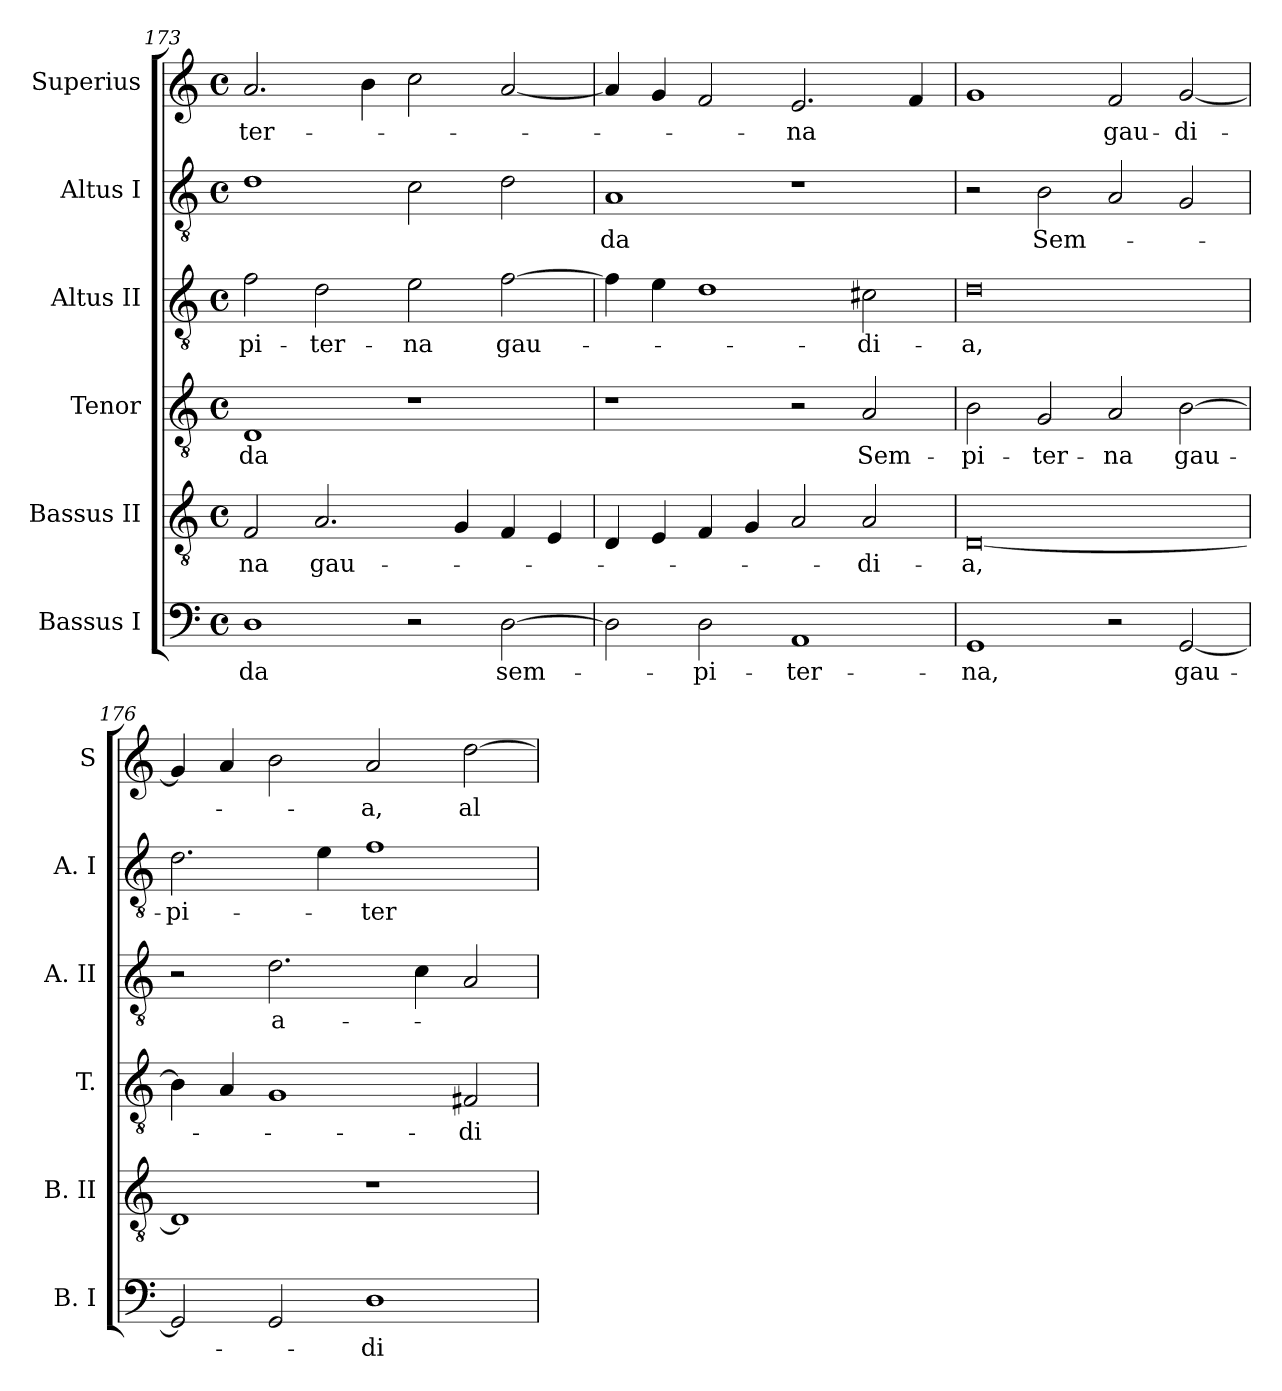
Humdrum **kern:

**kern	**text	**kern	**text	**kern	**text	**kern	**text	**kern	**text	**kern	**text
*part6	*part6	*part5	*part5	*part4	*part4	*part3	*part3	*part2	*part2	*part1	*part1
*staff6	*staff6	*staff5	*staff5	*staff4	*staff4	*staff3	*staff3	*staff2	*staff2	*staff1	*staff1
*I"Bassus I	*	*I"Bassus II	*	*I"Tenor	*	*I"Altus II	*	*I"Altus I	*	*I"Superius	*
*I'B. I	*	*I'B. II	*	*I'T.	*	*I'A. II	*	*I'A. I	*	*I'S	*
*clefF4	*	*clefGv2	*	*clefGv2	*	*clefGv2	*	*clefGv2	*	*clefG2	*
*	*	*ITrd7c12	*	*ITrd7c12	*	*ITrd7c12	*	*ITrd7c12	*	*	*
*k[]	*	*k[]	*	*k[]	*	*k[]	*	*k[]	*	*k[]	*
*C:	*	*C:	*	*C:	*	*C:	*	*C:	*	*C:	*
*M4/4	*	*M4/4	*	*M4/4	*	*M4/4	*	*M4/4	*	*M4/4	*
*met(c)	*	*met(c)	*	*met(c)	*	*met(c)	*	*met(c)	*	*met(c)	*
=173	=173	=173	=173	=173	=173	=173	=173	=173	=173	=173	=173
!	!LO:LY:b:color=#000000	!	!	!	!	!	!	!	!	!	!
!	!	!	!LO:LY:b:color=#000000	!	!	!	!	!	!	!	!
!	!	!	!	!	!LO:LY:b:color=#000000	!	!	!	!	!	!
!	!	!	!	!	!	!	!LO:LY:b:color=#000000	!	!	!	!
!	!	!	!	!	!	!	!	!	!	!	!LO:LY:b:color=#000000
1Di	-da	2FFi/	-na	1DDi	-da	2Fi\	-pi-	1Di	.	2.ai/	-ter-
!	!	!	!LO:LY:b:color=#000000	!	!	!	!	!	!	!	!
!	!	!	!	!	!	!	!LO:LY:b:color=#000000	!	!	!	!
.	.	2.AAi/	gau-	.	.	2Di\	-ter-	.	.	.	.
.	.	.	.	.	.	.	.	.	.	4bi\	.
!	!	!	!	!	!	!	!LO:LY:b:color=#000000	!	!	!	!
2r	.	.	.	1r	.	2Ei\	-na	2Ci\	.	2cci\	.
.	.	4GGi/	.	.	.	.	.	.	.	.	.
!	!LO:LY:b:color=#000000	!	!	!	!	!	!	!	!	!	!
!	!	!	!	!	!	!	!LO:LY:b:color=#000000	!	!	!	!
[>2Di\	sem-	4FFi/	.	.	.	[>2Fi\	gau-	2Di\	.	[<2ai/	.
.	.	4EEi/	.	.	.	.	.	.	.	.	.
=174	=174	=174	=174	=174	=174	=174	=174	=174	=174	=174	=174
!	!	!	!	!	!	!	!	!	!LO:LY:b:color=#000000	!	!
2Di\]	.	4DDi/	.	1r	.	4Fi\]	.	1AAi	-da	4ai/]	.
.	.	4EEi/	.	.	.	4Ei\	.	.	.	4gi/	.
!	!LO:LY:b:color=#000000	!	!	!	!	!	!	!	!	!	!
2Di\	-pi-	4FFi/	.	.	.	1Di	.	.	.	2fi/	.
.	.	4GGi/	.	.	.	.	.	.	.	.	.
!	!LO:LY:b:color=#000000	!	!	!	!	!	!	!	!	!	!
!	!	!	!	!	!	!	!	!	!	!	!LO:LY:b:color=#000000
1AAi	-ter-	2AAi/	.	2r	.	.	.	1r	.	2.ei/	-na
!	!	!	!LO:LY:b:color=#000000	!	!	!	!	!	!	!	!
!	!	!	!	!	!LO:LY:b:color=#000000	!	!	!	!	!	!
!	!	!	!	!	!	!	!LO:LY:b:color=#000000	!	!	!	!
.	.	2AAi/	-di-	2AAi/	Sem-	2C#Xi\	-di-	.	.	.	.
.	.	.	.	.	.	.	.	.	.	4fi/	.
=175	=175	=175	=175	=175	=175	=175	=175	=175	=175	=175	=175
!	!LO:LY:b:color=#000000	!	!	!	!	!	!	!	!	!	!
!	!	!	!LO:LY:b:color=#000000	!	!	!	!	!	!	!	!
!	!	!	!	!	!LO:LY:b:color=#000000	!	!	!	!	!	!
!	!	!	!	!	!	!	!LO:LY:b:color=#000000	!	!	!	!
1GGi	-na,	[<0DDi	-a,	2BBi\	-pi-	0Di	-a,	2r	.	1gi	.
!	!	!	!	!	!LO:LY:b:color=#000000	!	!	!	!	!	!
!	!	!	!	!	!	!	!	!	!LO:LY:b:color=#000000	!	!
.	.	.	.	2GGi/	-ter-	.	.	2BBi\	Sem-	.	.
!	!	!	!	!	!LO:LY:b:color=#000000	!	!	!	!	!	!
!	!	!	!	!	!	!	!	!	!	!	!LO:LY:b:color=#000000
2r	.	.	.	2AAi/	-na	.	.	2AAi/	.	2fi/	gau-
!	!LO:LY:b:color=#000000	!	!	!	!	!	!	!	!	!	!
!	!	!	!	!	!LO:LY:b:color=#000000	!	!	!	!	!	!
!	!	!	!	!	!	!	!	!	!	!	!LO:LY:b:color=#000000
[<2GGi/	gau-	.	.	[>2BBi\	gau-	.	.	2GGi/	.	[<2gi/	-di-
!!LO:PB:g=z
=176	=176	=176	=176	=176	=176	=176	=176	=176	=176	=176	=176
!	!	!	!	!	!	!	!	!	!LO:LY:b:color=#000000	!	!
2GGi/]	.	1DDi]	.	4BBi\]	.	2r	.	2.Di\	-pi-	4gi/]	.
.	.	.	.	4AAi/	.	.	.	.	.	4ai/	.
!	!	!	!	!	!	!	!LO:LY:b:color=#000000	!	!	!	!
2GGi/	.	.	.	1GGi	.	2.Di\	a-	.	.	2bi\	.
.	.	.	.	.	.	.	.	4Ei\	.	.	.
!	!LO:LY:b:color=#000000	!	!	!	!	!	!	!	!	!	!
!	!	!	!	!	!	!	!	!	!LO:LY:b:color=#000000	!	!
!	!	!	!	!	!	!	!	!	!	!	!LO:LY:b:color=#000000
1Di	-di-	1r	.	.	.	.	.	1Fi	-ter-	2ai/	-a,
.	.	.	.	.	.	4Ci\	.	.	.	.	.
!	!	!	!	!	!LO:LY:b:color=#000000	!	!	!	!	!	!
!	!	!	!	!	!	!	!	!	!	!	!LO:LY:b:color=#000000
.	.	.	.	2FF#Xi/	-di-	2AAi/	.	.	.	[>2ddi\	al-
=	=	=	=	=	=	=	=	=	=	=	=
*-	*-	*-	*-	*-	*-	*-	*-	*-	*-	*-	*-
